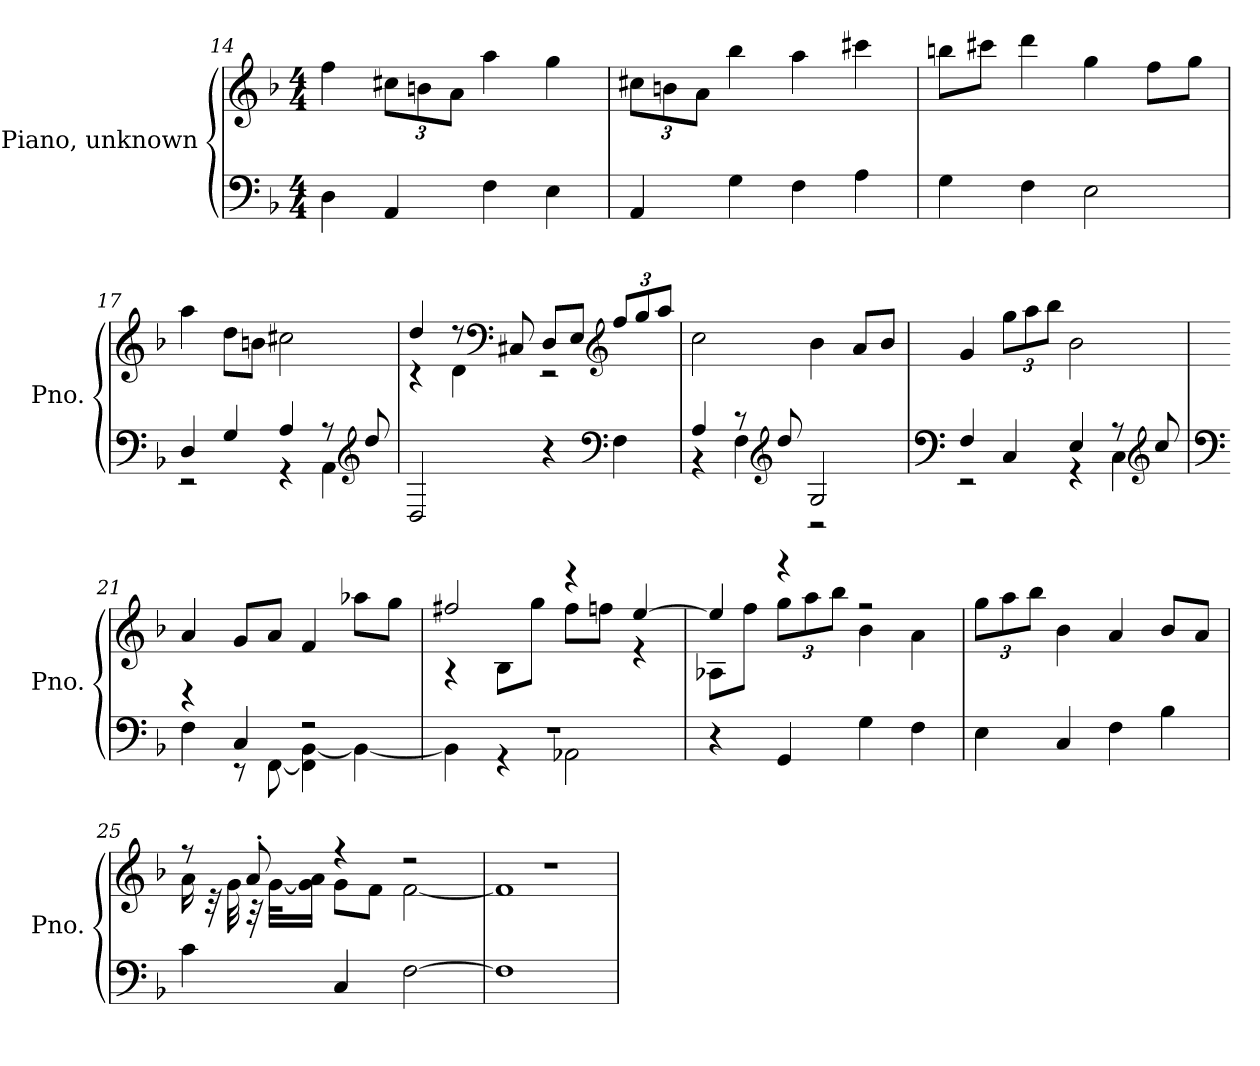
**kern	**kern
*part1	*part1
*staff2	*staff1
*I"Piano, unknown	*
*I'Pno.	*
*clefF4	*clefG2
*k[b-]	*k[b-]
*M4/4	*M4/4
=14	=14
4D\	4ff\
*	*Xbrackettup
4AA/	12cc#X\L
.	12bn\
.	12a\J
4F\	4aa\
4E\	4gg\
=15	=15
4AA/	12cc#X\L
.	12bn\
.	12a\J
4G\	4bb-\
4F\	4aa\
4A\	4ccc#X\
!!LO:LB:g=z
=16	=16
4G\	8bbn\L
.	8ccc#X\J
4F\	4ddd\
2E\	4gg\
.	8ff\L
.	8gg\J
=17	=17
*^	*
4D/	2r	4aa\
4G/	.	8dd\L
.	.	8bn\J
4A/	4r	2cc#X\
8r	4AA\	.
*clefG2	*	*
8dd/	.	.
*v	*v	*
=18	=18
*	*^
2D/	4dd/	4r
.	8r	4d\
*	*clefF4	*
.	8C#X/	.
4r	8D/L	2r
.	8E/J	.
*clefF4	*clefG2	*
4F\	12ff/L	.
.	12gg/	.
.	12aa/J	.
*	*v	*v
=19	=19
*^	*
4A/	4r	2cc\
8r	4F\	.
*clefG2	*	*
8dd/	.	.
2G/	2r	4b-\
.	.	8a/L
.	.	8b-/J
!!LO:LB:g=z
=20	=20	=20
*clefF4	*	*
4F/	2r	4g/
4C/	.	12gg\L
.	.	12aa\
.	.	12bb-\J
4E/	4r	2b-\
8r	4C\	.
*clefG2	*	*
8cc/	.	.
=21	=21	=21
*clefF4	*	*
4r	4F\	4a/
4C/	8r	8g/L
.	[8FF\	8a/J
2r	4FF\] [4BB-\	4f/
.	4BB-\_	8aa-X\L
.	.	8gg\J
=22	=22	=22
*	*	*^
1r	4BB-\]	2ff#X/	4r
.	4r	.	8B-\L
.	.	.	8gg\J
.	2AA-X\	4r	8ff#\L
.	.	.	8ffn\J
.	.	[4ee/	4r
*v	*v	*	*
=23	=23	=23
4r	4ee/]	8A-X\L
.	.	8ff\J
4GG/	4r	12gg\L
.	.	12aa\
.	.	12bb-\J
4G\	2r	4b-\
4F\	.	4a\
*	*v	*v
=24	=24
4E\	12gg\L
.	12aa\
.	12bb-\J
4C/	4b-\
4F\	4a/
4B-\	8b-/L
.	8a/J
!!LO:LB:g=z
=25	=25
*	*^
4c\	8r	16a\
.	.	32r
.	.	32g\
.	8a'/	32r
.	.	[32g\KLL
.	.	16g\] 16a\JJ
4C/	4r	8g\L
.	.	8f\J
[2F\	2r	[2f\
=26	=26	=26
1F]	1r	1f]
*	*v	*v
=	=
*-	*-
